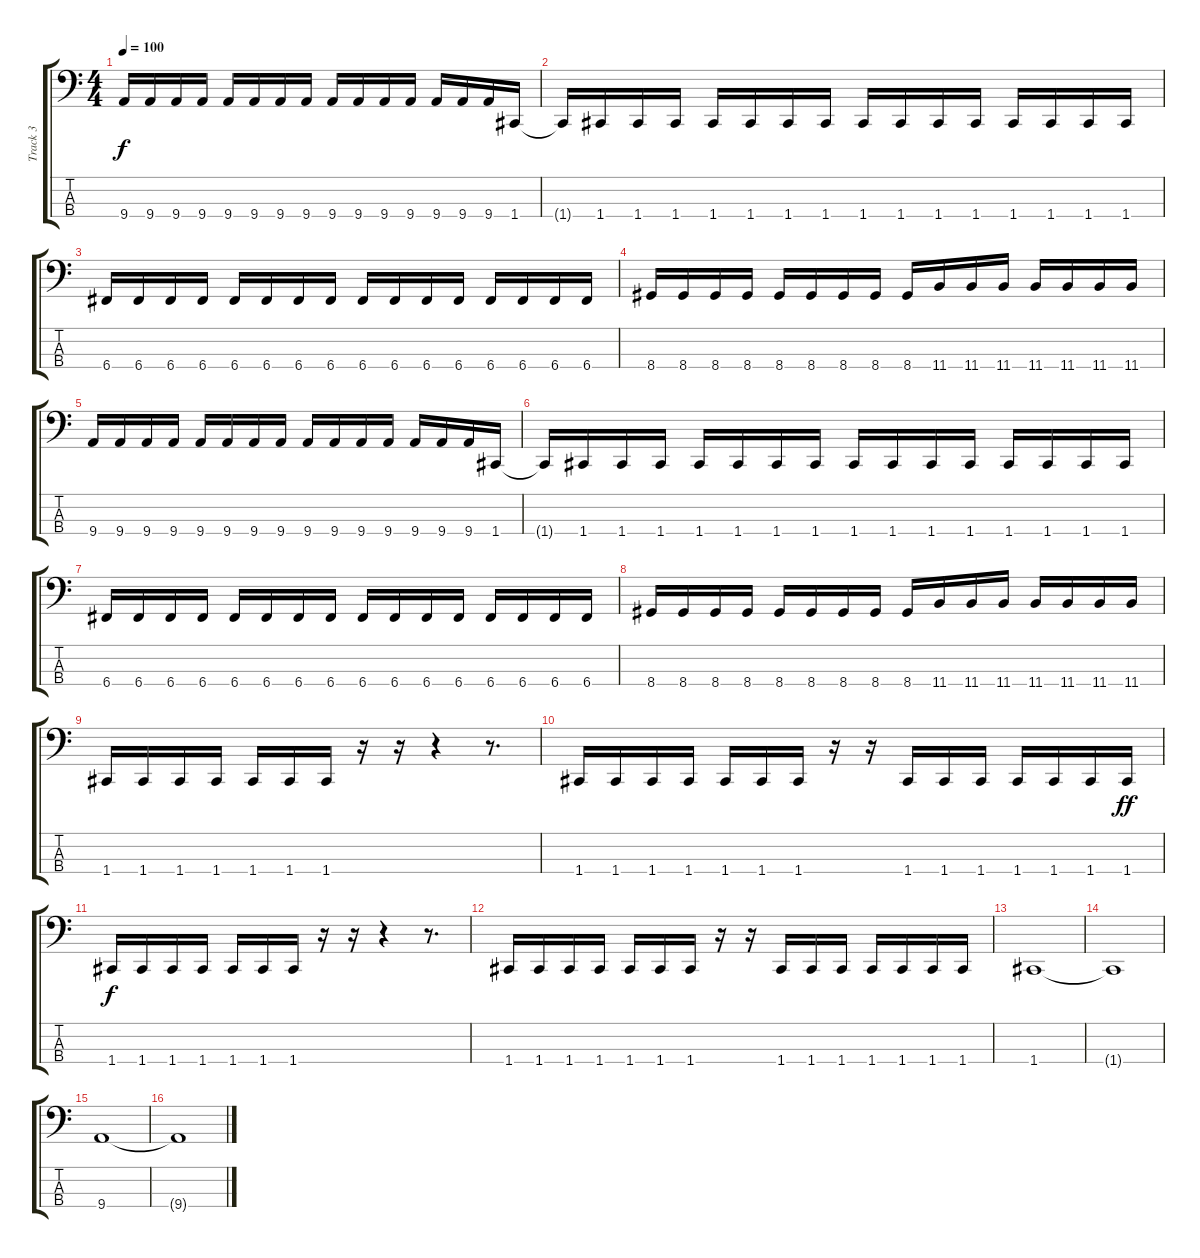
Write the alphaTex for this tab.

\track ("Track 3" "Track 3") {instrument electricbasspick}
\staff {score tabs}
\tuning (F2 C2 G1 C1) {hide}
\ts (4 4)
\tempo 100
\clef f4
\ks c
9.4.16{dy f} 9.4.16 9.4.16 9.4.16 9.4.16 9.4.16 9.4.16 9.4.16 9.4.16 9.4.16 9.4.16 9.4.16 9.4.16 9.4.16 9.4.16 1.4.16 |
1.4{t}.16 1.4.16 1.4.16 1.4.16 1.4.16 1.4.16 1.4.16 1.4.16 1.4.16 1.4.16 1.4.16 1.4.16 1.4.16 1.4.16 1.4.16 1.4.16 |
6.4.16 6.4.16 6.4.16 6.4.16 6.4.16 6.4.16 6.4.16 6.4.16 6.4.16 6.4.16 6.4.16 6.4.16 6.4.16 6.4.16 6.4.16 6.4.16 |
8.4.16 8.4.16 8.4.16 8.4.16 8.4.16 8.4.16 8.4.16 8.4.16 8.4.16 11.4.16 11.4.16 11.4.16 11.4.16 11.4.16 11.4.16 11.4.16 |
9.4.16 9.4.16 9.4.16 9.4.16 9.4.16 9.4.16 9.4.16 9.4.16 9.4.16 9.4.16 9.4.16 9.4.16 9.4.16 9.4.16 9.4.16 1.4.16 |
1.4{t}.16 1.4.16 1.4.16 1.4.16 1.4.16 1.4.16 1.4.16 1.4.16 1.4.16 1.4.16 1.4.16 1.4.16 1.4.16 1.4.16 1.4.16 1.4.16 |
6.4.16 6.4.16 6.4.16 6.4.16 6.4.16 6.4.16 6.4.16 6.4.16 6.4.16 6.4.16 6.4.16 6.4.16 6.4.16 6.4.16 6.4.16 6.4.16 |
8.4.16 8.4.16 8.4.16 8.4.16 8.4.16 8.4.16 8.4.16 8.4.16 8.4.16 11.4.16 11.4.16 11.4.16 11.4.16 11.4.16 11.4.16 11.4.16 |
1.4.16 1.4.16 1.4.16 1.4.16 1.4.16 1.4.16 1.4.16 r.16 r.16 r.4 r.8{d} |
1.4.16 1.4.16 1.4.16 1.4.16 1.4.16 1.4.16 1.4.16 r.16 r.16 1.4.16 1.4.16 1.4.16 1.4.16 1.4.16 1.4.16 1.4.16{dy ff} |
1.4.16{dy f} 1.4.16 1.4.16 1.4.16 1.4.16 1.4.16 1.4.16 r.16 r.16 r.4 r.8{d} |
1.4.16 1.4.16 1.4.16 1.4.16 1.4.16 1.4.16 1.4.16 r.16 r.16 1.4.16 1.4.16 1.4.16 1.4.16 1.4.16 1.4.16 1.4.16 |
1.4.1 |
1.4{t}.1 |
9.4.1 |
9.4{t}.1
